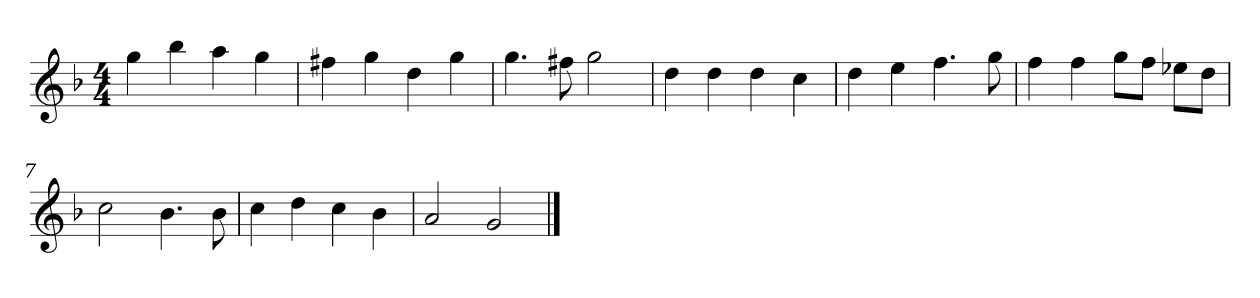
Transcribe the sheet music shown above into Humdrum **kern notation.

**kern
*part1
*staff1
*k[b-]
*M4/4
*MM120
=1
4gg
4bb-
4aa
4gg
=2
4ff#X
4gg
4dd
4gg
=3
4.gg
8ff#X
2gg
=4
4dd
4dd
4dd
4cc
=5
4dd
4ee
4.ff
8gg
=6
4ff
4ff
8ggL
8ffJ
8ee-XL
8ddJ
=7
2cc
4.b-
8b-
=8
4cc
4dd
4cc
4b-
=9
2a
2g
==
*-
